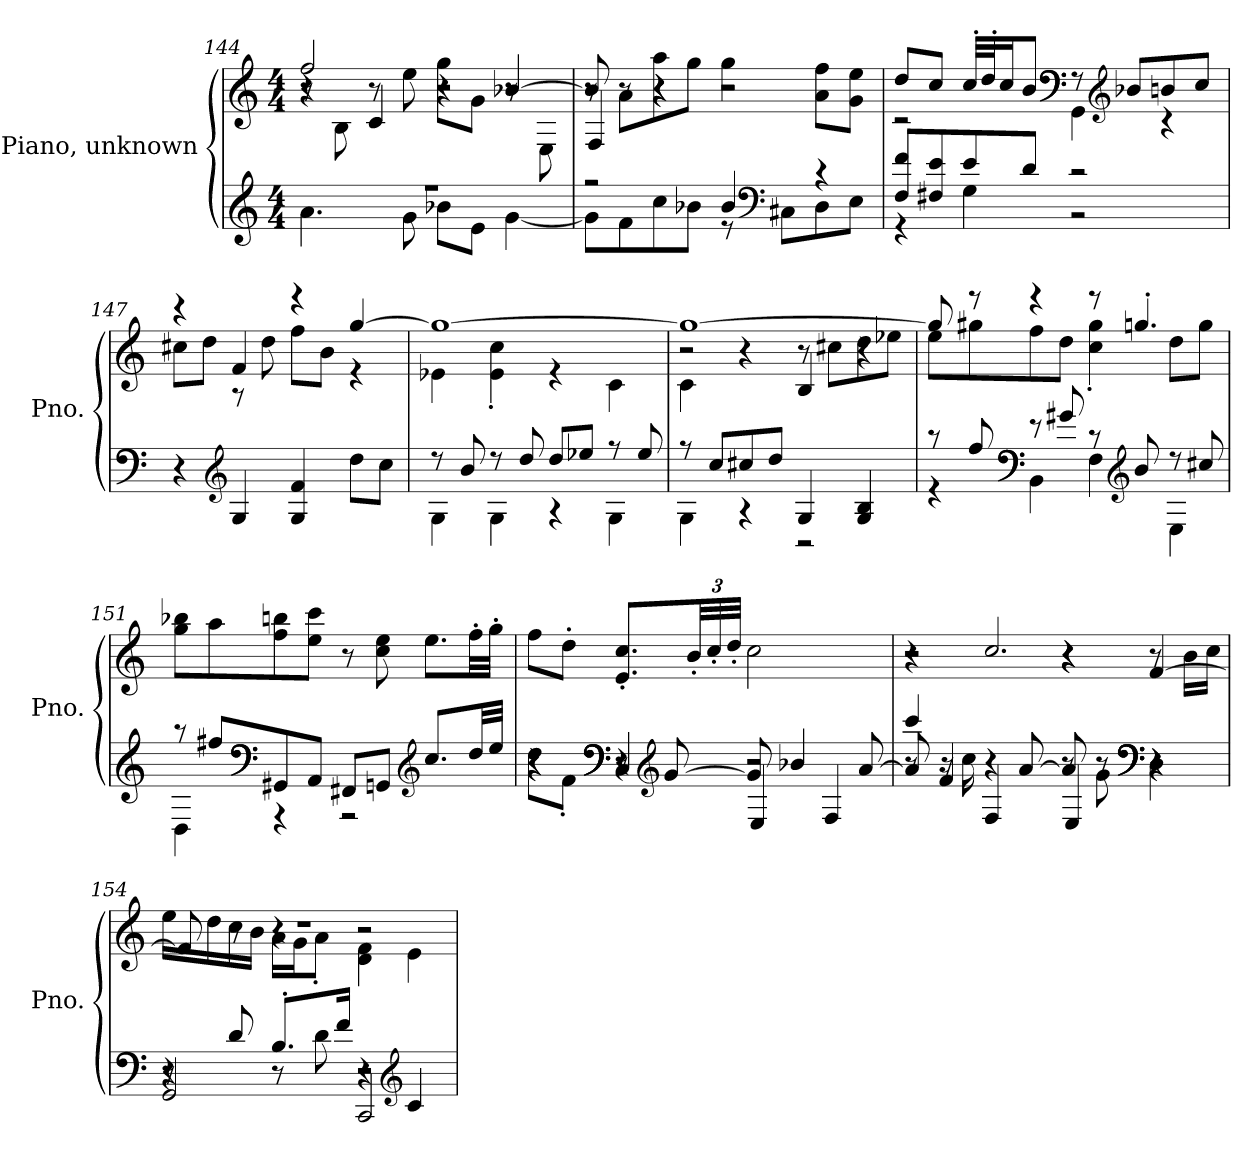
**kern	**kern
*part1	*part1
*staff2	*staff1
*I"Piano, unknown	*
*I'Pno.	*
!!LO:PB:g=z
*clefG2	*clefG2
*k[]	*k[]
*M4/4	*M4/4
=144	=144
*^	*^
*	*	*	*^
1r	4.a\	2ff/	8r	4r
.	.	.	8B\	.
.	.	.	8r	4c/
.	8g\	.	8ee\	.
.	8b-X\L	4r	8gg\L	2r
.	8e\J	.	8g\J	.
.	[4g\	[4b-X/	8r	.
.	.	.	8E\	.
=145	=145	=145	=145	=145
2r	8g\L]	8b-/]	8r	4F/
.	8f\	8r	8a\L	.
.	8cc\	4r	8aa\	4r
.	8b-X\J	.	8gg\J	.
4b-/	8r	2r	4gg\	2r
*clefF4	*	*	*	*
.	8C#X\L	.	.	.
4r	8D\	.	8a\ 8ff\L	.
.	8E\J	.	8g\ 8ee\J	.
*	*	*	*v	*v
=146	=146	=146	=146
8F/ 8f/L	4r	8dd/L	2r
8F#X/ 8e/	.	8cc/J	.
8e/	4G\	32cc'/LLL	.
.	.	32dd'/J	.
.	.	16cc/J	.
8d/J	.	8b/J	.
*	*	*clefF4	*
2r	2r	8r	4GG\
*	*	*clefG2	*
.	.	8b-X/L	.
.	.	8bn/	4r
.	.	8cc/J	.
*v	*v	*	*
!!LO:LB:g=z	!!
=147	=147	=147
4r	4r	8cc#X\L
.	.	8dd\J
*clefG2	*	*
4G/	4f/	8r
.	.	8dd\
4G/ 4f/	4r	8ff\L
.	.	8b\J
8dd\L	[4gg/	4r
8cc\J	.	.
=148	=148	=148
*^	*	*
8r	4G\	1gg_	4e-X\
8b/	.	.	.
8r	4G\	.	4e-\' 4cc\'
8dd/	.	.	.
8dd/L	4r	.	4r
8ee-X/J	.	.	.
8r	4G\	.	4c\
8ee-/	.	.	.
=149	=149	=149	=149
*	*	*	*^
8r	4G\	1gg_	4c\	2r
8cc/L	.	.	.	.
8cc#X/	4r	.	4r	.
8dd/J	.	.	.	.
4G/	2r	.	8r	4B/
.	.	.	8cc#X\L	.
4G/ 4B/	.	.	8dd\	4r
.	.	.	8ee-X\J	.
*	*	*	*v	*v
!!LO:LB:g=z
=150	=150	=150	=150
8r	4r	8gg/]	8ee\L
8ff/	.	8r	8gg#X\
*clefF4	*	*	*
8r	4BB\	4r	8ff\
8g#X/	.	.	8dd\J
8r	4F\	8r	4cc\' 4gg#\'
*clefG2	*	*	*
8b/	.	4.ggn'/	.
8r	4E\	.	8dd\L
8cc#X/	.	.	8gg\J
*	*	*v	*v
=151	=151	=151
8r	4D\	8gg\ 8bb-X\L
8ff#X/L	.	8aa\
*clefF4	*	*
8GG#X/	4r	8ff\ 8bbn\
8AA/J	.	8ee\ 8ccc\J
8FF#X/L	2r	8r
8GGn/J	.	8cc\ 8ee\
*clefG2	*	*
8.cc/L	.	8.ee\L
32dd/LL	.	32ff'\LL
32ee/JJJ	.	32gg'\JJJ
!!LO:LB:g=z
=152	=152	=152
*	*^	*
4r	8dd\L	4r	8ff\L
.	8f'\J	.	8dd'\J
*clefF4	*	*	*
8r	4r	4C/	8.e/' 8.cc/'L
*clefG2	*	*	*
[8g/	.	.	.
*	*	*	*Xbrackettup
.	.	.	48b'/LL
.	.	.	48cc'/
.	.	.	48dd'/JJJ
8g/]	2r	4E/	2cc\
4b-X/	.	.	.
.	.	4F/	.
[8a/	.	.	.
=153	=153	=153	=153
*	*	*	*^
*	*	*	*	*^
8a/]	8r	4ccc/	4r	2r	2r
4f/	16r	.	.	.	.
.	16cc\	.	.	.	.
.	4r	4F/	2.cc/	.	.
[8a/	.	.	.	.	.
8a/]	8r	4E/	.	4r	4r
8r	8g\	.	.	.	.
*clefF4	*	*	*	*	*
4r	4D\	4r	.	8r	[4f/
.	.	.	.	16b\LL	.
.	.	.	.	16cc\JJ	.
=154	=154	=154	=154	=154	=154
8r	4r	2GG/	1r	16ee\LL	8f/]
.	.	.	.	16dd\	.
8d/	.	.	.	16cc\	8r
.	.	.	.	16b\JJ	.
8.B'/L	8r	.	.	16a\LL	4r
.	.	.	.	16g\J	.
.	8d\	.	.	8a'\J	.
16f/Jk	.	.	.	.	.
4r	2r	2CC/	.	4d\ 4f\	2r
*clefG2	*	*	*	*	*
4c/	.	.	.	4e\	.
*v	*v	*v	*	*	*
*	*v	*v	*v
=	=
*-	*-
